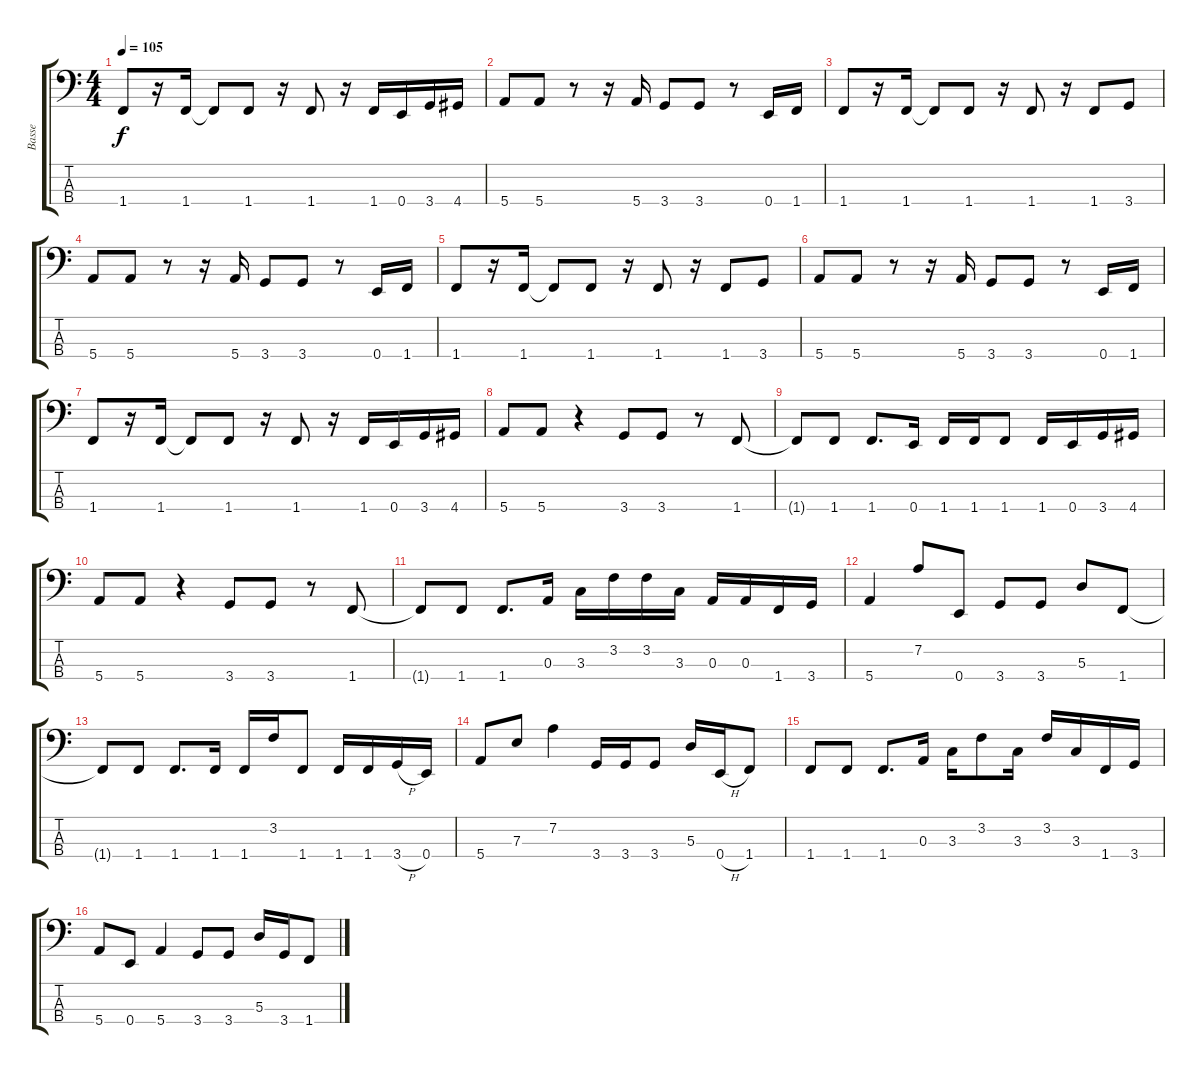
\track ("Basse" "Basse") {instrument fretlessbass}
\staff {score tabs}
\tuning (G2 D2 A1 E1) {hide}
\ts (4 4)
\tempo 105
\clef f4
\ks c
1.4.8{dy f} r.16 1.4.16 1.4{t}.8 1.4.8 r.16 1.4.8 r.16 1.4.16 0.4.16 3.4.16 4.4.16 |
5.4.8 5.4.8 r.8 r.16 5.4.16 3.4.8 3.4.8 r.8 0.4.16 1.4.16 |
1.4.8 r.16 1.4.16 1.4{t}.8 1.4.8 r.16 1.4.8 r.16 1.4.8 3.4.8 |
5.4.8 5.4.8 r.8 r.16 5.4.16 3.4.8 3.4.8 r.8 0.4.16 1.4.16 |
1.4.8 r.16 1.4.16 1.4{t}.8 1.4.8 r.16 1.4.8 r.16 1.4.8 3.4.8 |
5.4.8 5.4.8 r.8 r.16 5.4.16 3.4.8 3.4.8 r.8 0.4.16 1.4.16 |
1.4.8 r.16 1.4.16 1.4{t}.8 1.4.8 r.16 1.4.8 r.16 1.4.16 0.4.16 3.4.16 4.4.16 |
5.4.8 5.4.8 r.4 3.4.8 3.4.8 r.8 1.4.8 |
1.4{t}.8 1.4.8 1.4.8{d} 0.4.16 1.4.16 1.4.16 1.4.8 1.4.16 0.4.16 3.4.16 4.4.16 |
5.4.8 5.4.8 r.4 3.4.8 3.4.8 r.8 1.4.8 |
1.4{t}.8 1.4.8 1.4.8{d} 0.3.16 3.3.16 3.2.16 3.2.16 3.3.16 0.3.16 0.3.16 1.4.16 3.4.16 |
5.4.4 7.2.8 0.4.8 3.4.8 3.4.8 5.3.8 1.4.8 |
1.4{t}.8 1.4.8 1.4.8{d} 1.4.16 1.4.16 3.2.16 1.4.8 1.4.16 1.4.16 3.4{h}.16 0.4.16 |
5.4.8 7.3.8 7.2.4 3.4.16 3.4.16 3.4.8 5.3.16 0.4{h}.16 1.4.8 |
1.4.8 1.4.8 1.4.8{d} 0.3.16 3.3.16 3.2.8 3.3.16 3.2.16 3.3.16 1.4.16 3.4.16 |
5.4.8 0.4.8 5.4.4 3.4.8 3.4.8 5.3.16 3.4.16 1.4.8
